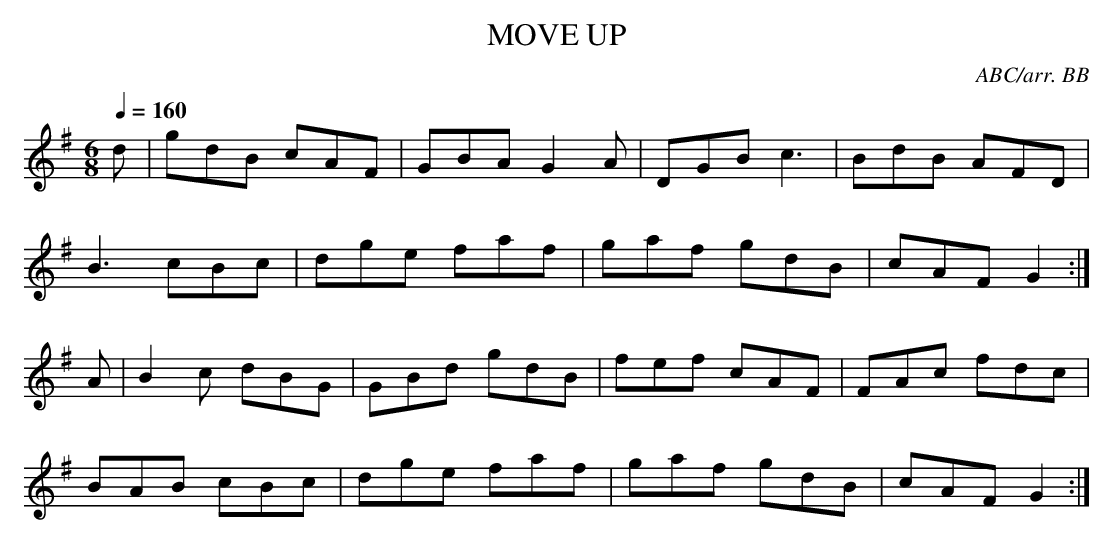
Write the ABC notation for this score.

X:1
T:MOVE UP
C:ABC/arr. BB
Q:1/4=160
L:1/8
M:6/8
K:G
d|gdB cAF|GBA G2A|DGB c3|BdB AFD|
B3 cBc|dge faf|gaf gdB|cAF G2:|
A|B2c dBG|GBd gdB|fef cAF|FAc fdc|
BAB cBc|dge faf|gaf gdB|cAF G2:|
